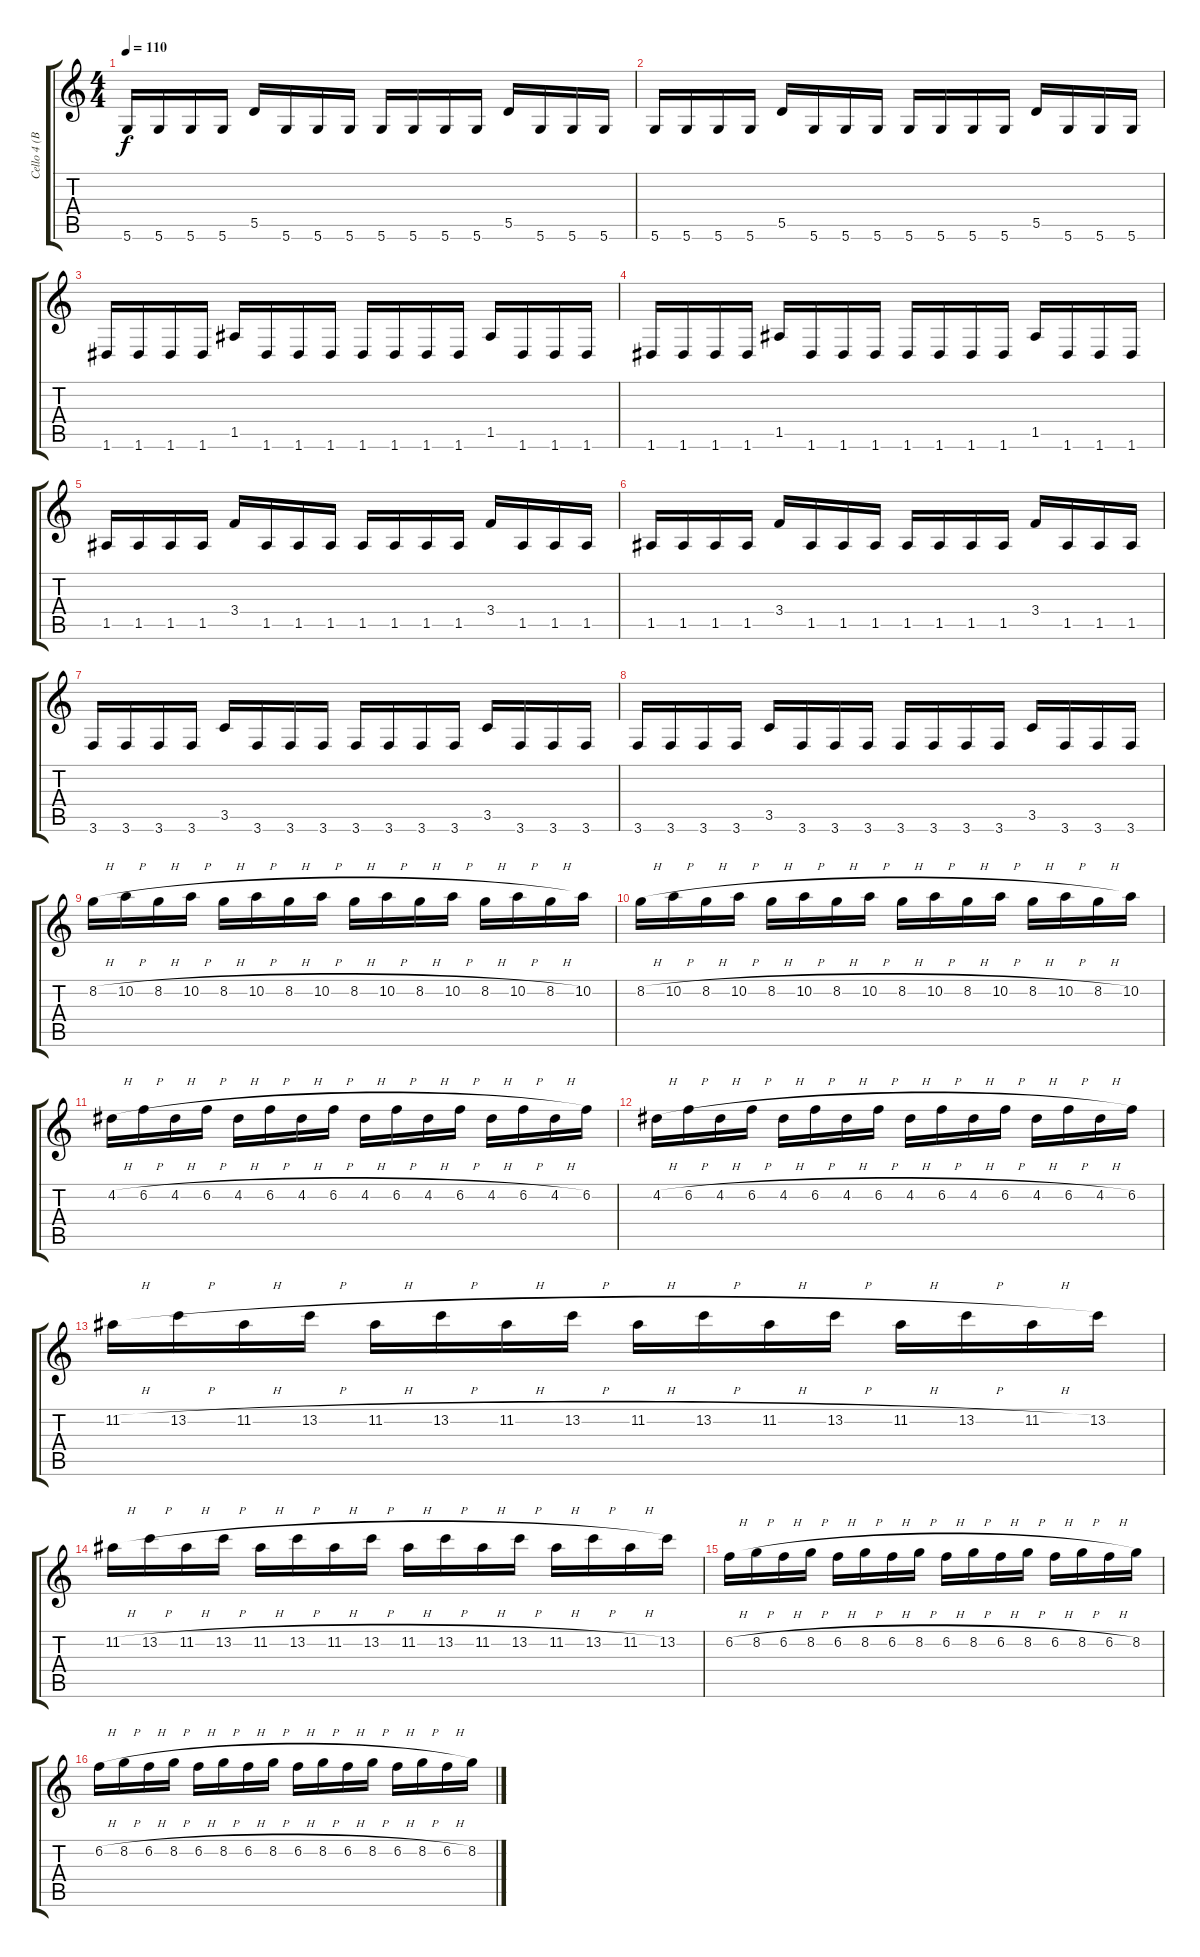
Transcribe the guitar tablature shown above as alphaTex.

\track ("Cello 4 (Bass)" "Cello 4 (B") {instrument contrabass}
\staff {score tabs}
\tuning (E4 B3 G3 D3 A2 D2) {hide}
\ts (4 4)
\tempo 110
\clef g2
\ks c
5.6.16{dy f} 5.6.16 5.6.16 5.6.16 5.5.16 5.6.16 5.6.16 5.6.16 5.6.16 5.6.16 5.6.16 5.6.16 5.5.16 5.6.16 5.6.16 5.6.16 |
5.6.16 5.6.16 5.6.16 5.6.16 5.5.16 5.6.16 5.6.16 5.6.16 5.6.16 5.6.16 5.6.16 5.6.16 5.5.16 5.6.16 5.6.16 5.6.16 |
1.6.16 1.6.16 1.6.16 1.6.16 1.5.16 1.6.16 1.6.16 1.6.16 1.6.16 1.6.16 1.6.16 1.6.16 1.5.16 1.6.16 1.6.16 1.6.16 |
1.6.16 1.6.16 1.6.16 1.6.16 1.5.16 1.6.16 1.6.16 1.6.16 1.6.16 1.6.16 1.6.16 1.6.16 1.5.16 1.6.16 1.6.16 1.6.16 |
1.5.16 1.5.16 1.5.16 1.5.16 3.4.16 1.5.16 1.5.16 1.5.16 1.5.16 1.5.16 1.5.16 1.5.16 3.4.16 1.5.16 1.5.16 1.5.16 |
1.5.16 1.5.16 1.5.16 1.5.16 3.4.16 1.5.16 1.5.16 1.5.16 1.5.16 1.5.16 1.5.16 1.5.16 3.4.16 1.5.16 1.5.16 1.5.16 |
3.6.16 3.6.16 3.6.16 3.6.16 3.5.16 3.6.16 3.6.16 3.6.16 3.6.16 3.6.16 3.6.16 3.6.16 3.5.16 3.6.16 3.6.16 3.6.16 |
3.6.16 3.6.16 3.6.16 3.6.16 3.5.16 3.6.16 3.6.16 3.6.16 3.6.16 3.6.16 3.6.16 3.6.16 3.5.16 3.6.16 3.6.16 3.6.16 |
8.2{h}.16{volume 13 instrument stringensemble1} 10.2{h}.16 8.2{h}.16 10.2{h}.16 8.2{h}.16 10.2{h}.16 8.2{h}.16 10.2{h}.16 8.2{h}.16 10.2{h}.16 8.2{h}.16 10.2{h}.16 8.2{h}.16 10.2{h}.16 8.2{h}.16 10.2.16 |
8.2{h}.16 10.2{h}.16 8.2{h}.16 10.2{h}.16 8.2{h}.16 10.2{h}.16 8.2{h}.16 10.2{h}.16 8.2{h}.16 10.2{h}.16 8.2{h}.16 10.2{h}.16 8.2{h}.16 10.2{h}.16 8.2{h}.16 10.2.16 |
4.2{h}.16 6.2{h}.16 4.2{h}.16 6.2{h}.16 4.2{h}.16 6.2{h}.16 4.2{h}.16 6.2{h}.16 4.2{h}.16 6.2{h}.16 4.2{h}.16 6.2{h}.16 4.2{h}.16 6.2{h}.16 4.2{h}.16 6.2.16 |
4.2{h}.16 6.2{h}.16 4.2{h}.16 6.2{h}.16 4.2{h}.16 6.2{h}.16 4.2{h}.16 6.2{h}.16 4.2{h}.16 6.2{h}.16 4.2{h}.16 6.2{h}.16 4.2{h}.16 6.2{h}.16 4.2{h}.16 6.2.16 |
11.2{h}.16 13.2{h}.16 11.2{h}.16 13.2{h}.16 11.2{h}.16 13.2{h}.16 11.2{h}.16 13.2{h}.16 11.2{h}.16 13.2{h}.16 11.2{h}.16 13.2{h}.16 11.2{h}.16 13.2{h}.16 11.2{h}.16 13.2.16 |
11.2{h}.16 13.2{h}.16 11.2{h}.16 13.2{h}.16 11.2{h}.16 13.2{h}.16 11.2{h}.16 13.2{h}.16 11.2{h}.16 13.2{h}.16 11.2{h}.16 13.2{h}.16 11.2{h}.16 13.2{h}.16 11.2{h}.16 13.2.16 |
6.2{h}.16 8.2{h}.16 6.2{h}.16 8.2{h}.16 6.2{h}.16 8.2{h}.16 6.2{h}.16 8.2{h}.16 6.2{h}.16 8.2{h}.16 6.2{h}.16 8.2{h}.16 6.2{h}.16 8.2{h}.16 6.2{h}.16 8.2.16 |
6.2{h}.16 8.2{h}.16 6.2{h}.16 8.2{h}.16 6.2{h}.16 8.2{h}.16 6.2{h}.16 8.2{h}.16 6.2{h}.16 8.2{h}.16 6.2{h}.16 8.2{h}.16 6.2{h}.16 8.2{h}.16 6.2{h}.16 8.2.16
